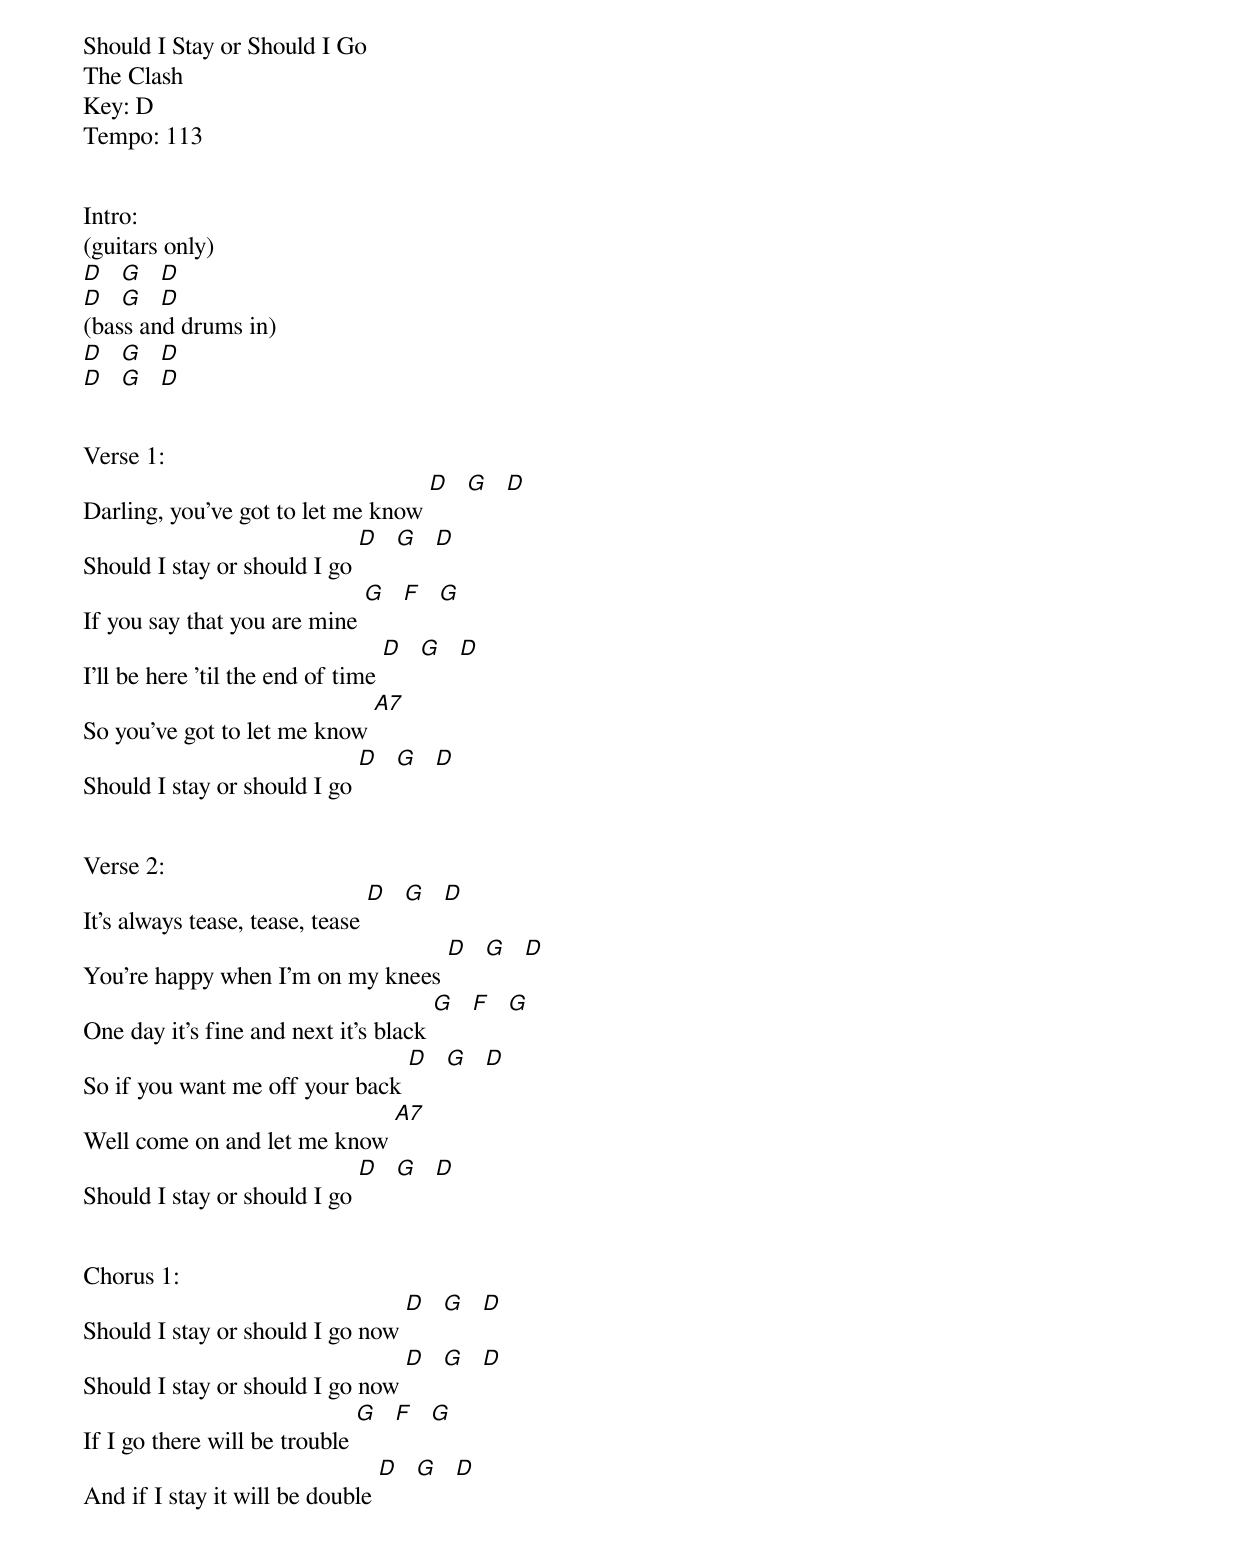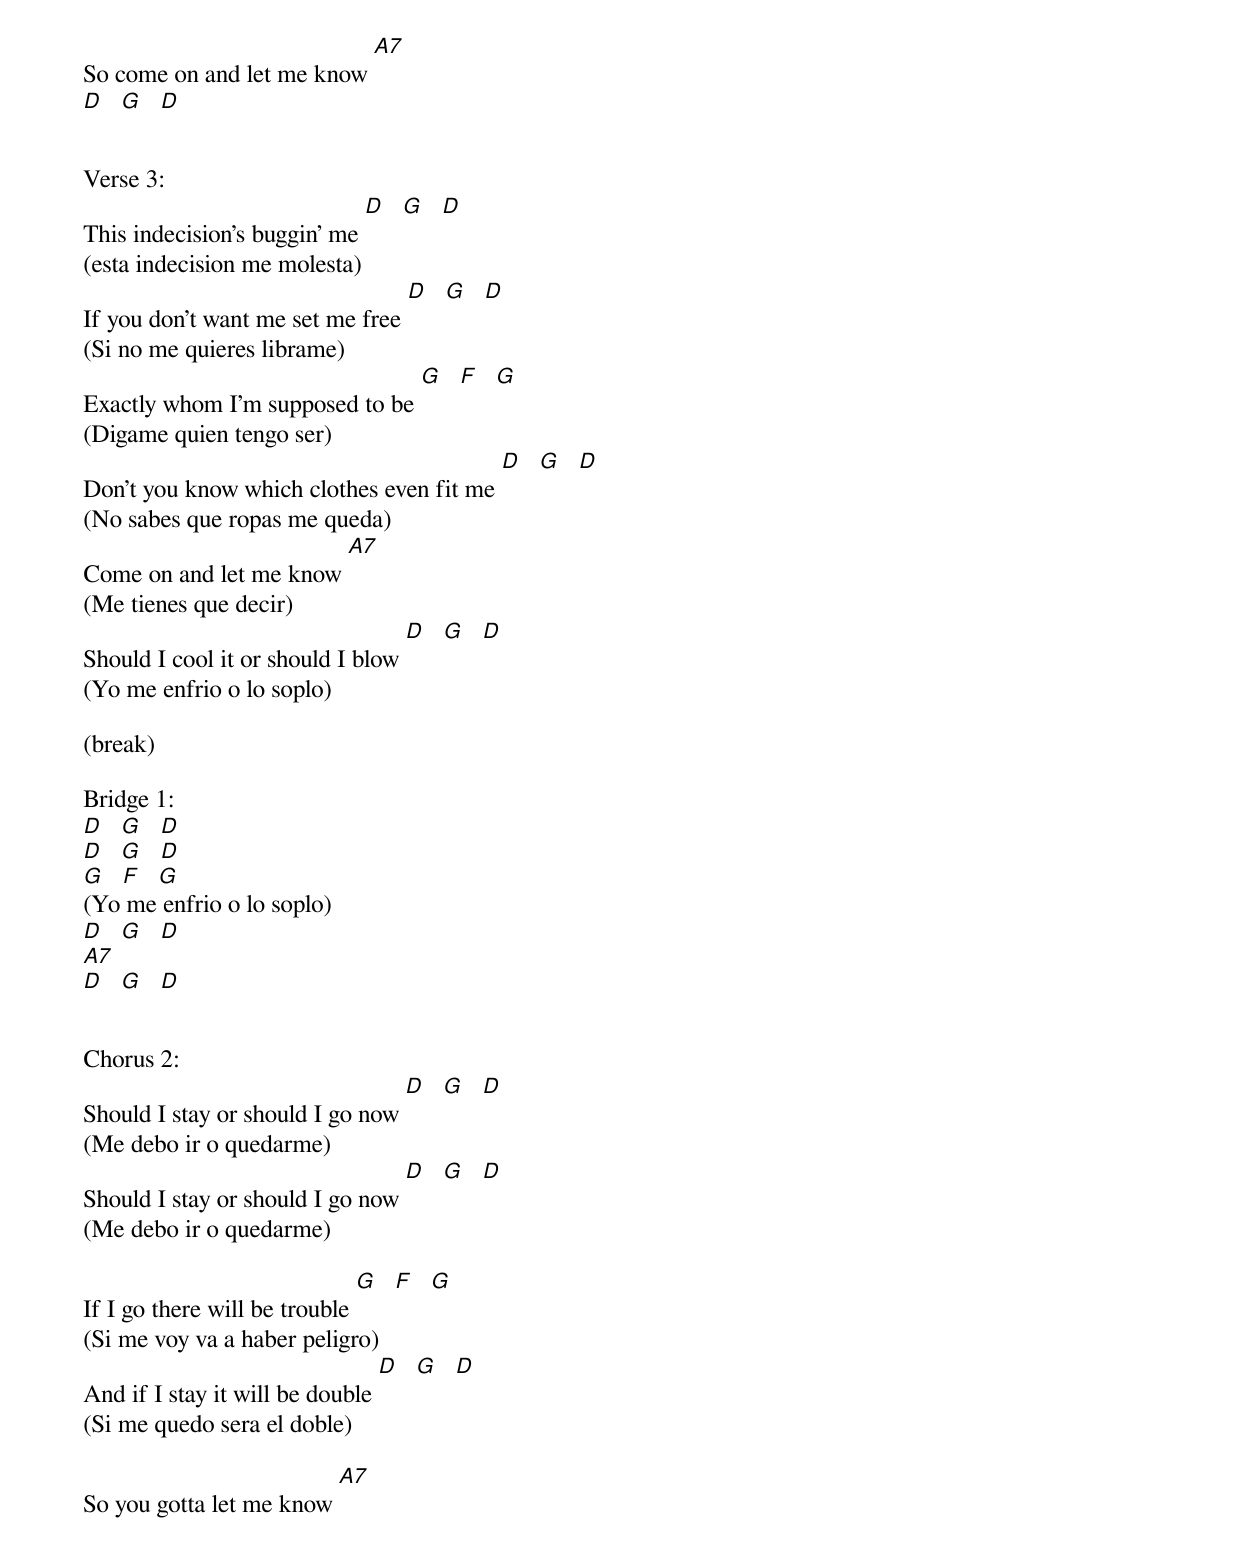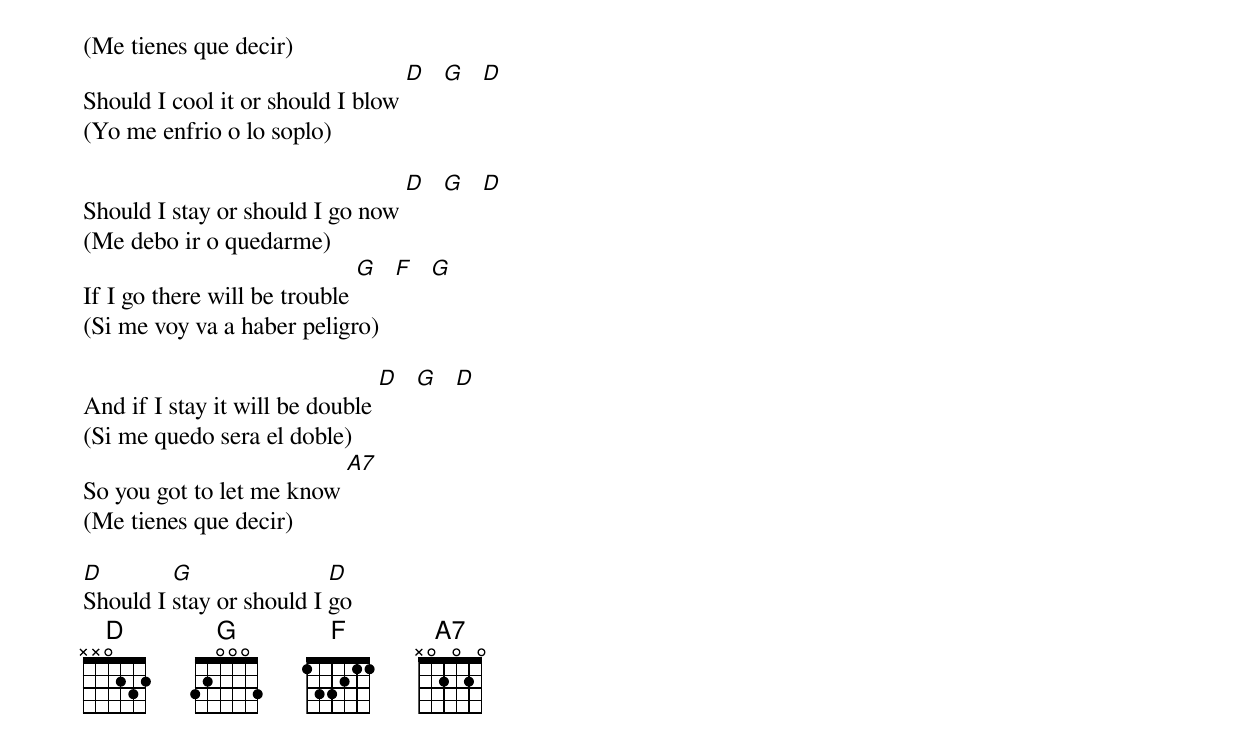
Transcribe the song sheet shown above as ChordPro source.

Should I Stay or Should I Go
The Clash
Key: D
Tempo: 113


Intro:
(guitars only)
[D][  ][G][  ][D]
[D][  ][G][  ][D]
(bass and drums in)
[D][  ][G][  ][D]
[D][  ][G][  ][D]


Verse 1:
Darling, you've got to let me know [D][  ][G][  ][D]
Should I stay or should I go [D][  ][G][  ][D]
If you say that you are mine [G][  ][F][  ][G]
I'll be here 'til the end of time [D][  ][G][  ][D]
So you've got to let me know [A7]
Should I stay or should I go [D][  ][G][  ][D]


Verse 2:
It's always tease, tease, tease [D][  ][G][  ][D]
You're happy when I'm on my knees [D][  ][G][  ][D]
One day it's fine and next it's black [G][  ][F][  ][G]
So if you want me off your back [D][  ][G][  ][D]
Well come on and let me know [A7]
Should I stay or should I go [D][  ][G][  ][D]


Chorus 1:
Should I stay or should I go now [D][  ][G][  ][D]
Should I stay or should I go now [D][  ][G][  ][D]
If I go there will be trouble [G][  ][F][  ][G]
And if I stay it will be double [D][  ][G][  ][D]
So come on and let me know [A7]
[D][  ][G][  ][D]


Verse 3:
This indecision's buggin' me [D][  ][G][  ][D]
(esta indecision me molesta)
If you don't want me set me free [D][  ][G][  ][D]
(Si no me quieres librame)
Exactly whom I'm supposed to be [G][  ][F][  ][G]
(Digame quien tengo ser)
Don't you know which clothes even fit me [D][  ][G][  ][D]
(No sabes que ropas me queda)
Come on and let me know [A7]
(Me tienes que decir)
Should I cool it or should I blow [D][  ][G][  ][D]
(Yo me enfrio o lo soplo)

(break)

Bridge 1:
[D][  ][G][  ][D]
[D][  ][G][  ][D]
[G][  ][F][  ][G]
(Yo me enfrio o lo soplo)
[D][  ][G][  ][D]
[A7]
[D][  ][G][  ][D]


Chorus 2:
Should I stay or should I go now [D][  ][G][  ][D]
(Me debo ir o quedarme)
Should I stay or should I go now [D][  ][G][  ][D]
(Me debo ir o quedarme)

If I go there will be trouble [G][  ][F][  ][G]
(Si me voy va a haber peligro)
And if I stay it will be double [D][  ][G][  ][D]
(Si me quedo sera el doble)

So you gotta let me know [A7]
(Me tienes que decir)
Should I cool it or should I blow [D][  ][G][  ][D]
(Yo me enfrio o lo soplo)

Should I stay or should I go now [D][  ][G][  ][D]
(Me debo ir o quedarme)
If I go there will be trouble [G][  ][F][  ][G]
(Si me voy va a haber peligro)

And if I stay it will be double [D][  ][G][  ][D]
(Si me quedo sera el doble)
So you got to let me know [A7]
(Me tienes que decir)

[D]Should I [G]stay or should I [D]go
